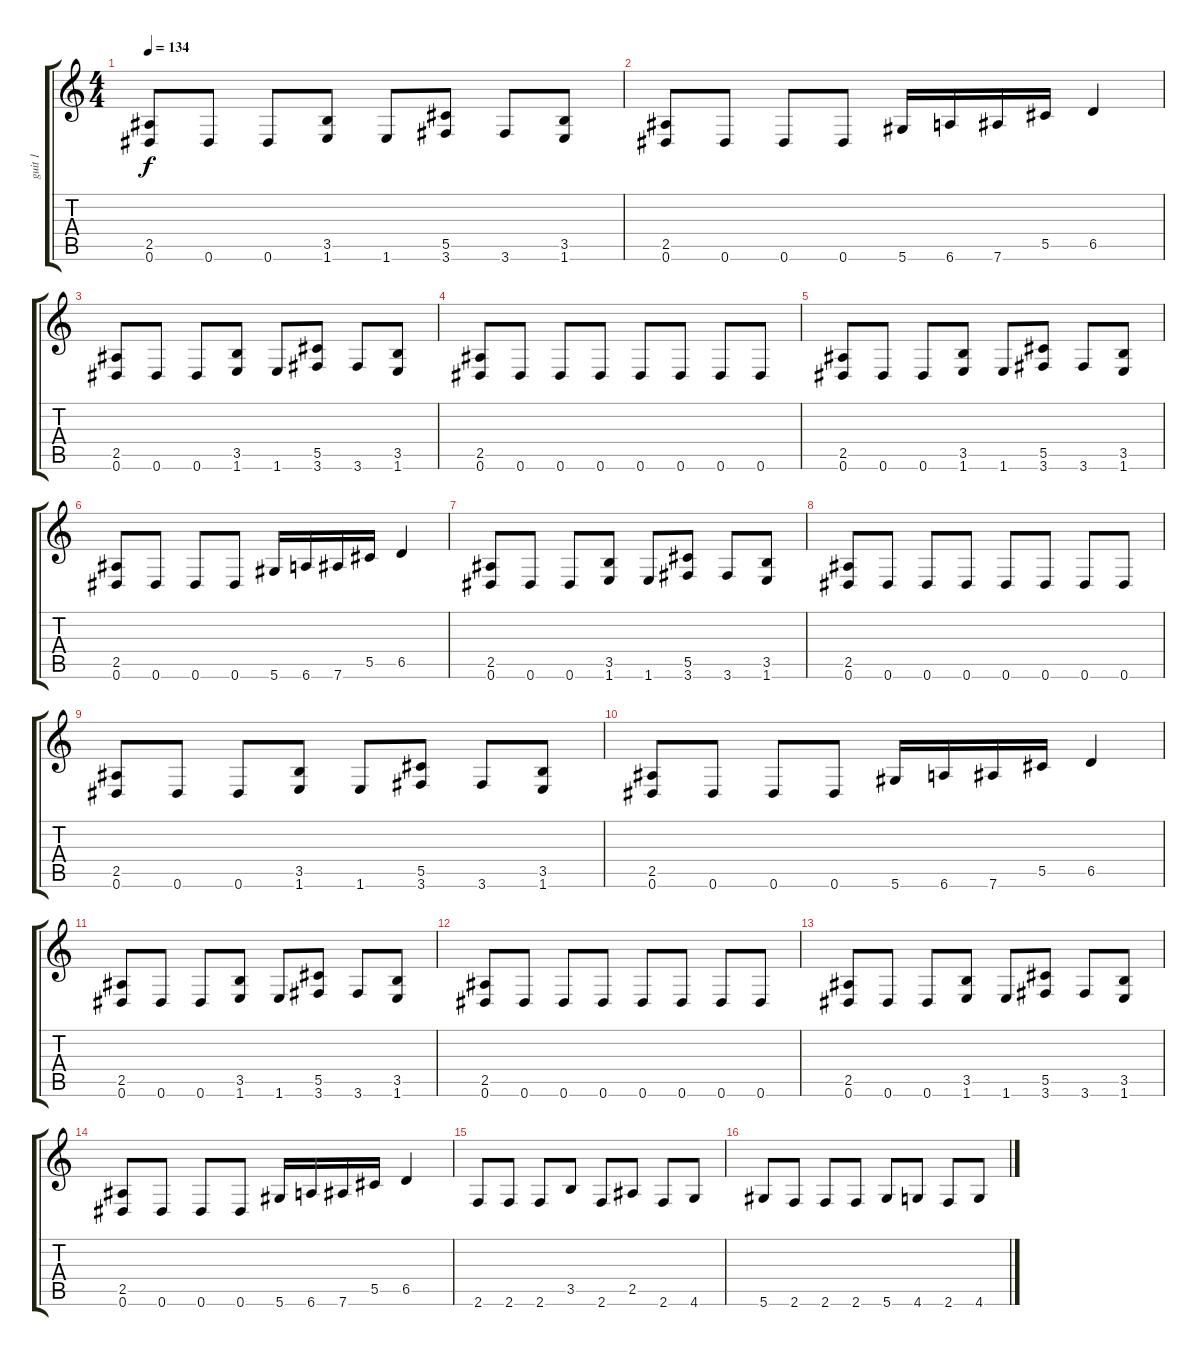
\track ("guit 1" "guit 1") {instrument distortionguitar}
\staff {score tabs}
\tuning (Eb4 Bb3 Gb3 Db3 Ab2 Eb2) {hide}
\ts (4 4)
\tempo 134
\clef g2
\ks c
(2.5 0.6).8{dy f} 0.6.8 0.6.8 (3.5 1.6).8 1.6.8 (5.5 3.6).8 3.6.8 (3.5 1.6).8 |
(2.5 0.6).8 0.6.8 0.6.8 0.6.8 5.6.16 6.6.16 7.6.16 5.5.16 6.5.4 |
(2.5 0.6).8 0.6.8 0.6.8 (3.5 1.6).8 1.6.8 (5.5 3.6).8 3.6.8 (3.5 1.6).8 |
(2.5 0.6).8 0.6.8 0.6.8 0.6.8 0.6.8 0.6.8 0.6.8 0.6.8 |
(2.5 0.6).8 0.6.8 0.6.8 (3.5 1.6).8 1.6.8 (5.5 3.6).8 3.6.8 (3.5 1.6).8 |
(2.5 0.6).8 0.6.8 0.6.8 0.6.8 5.6.16 6.6.16 7.6.16 5.5.16 6.5.4 |
(2.5 0.6).8 0.6.8 0.6.8 (3.5 1.6).8 1.6.8 (5.5 3.6).8 3.6.8 (3.5 1.6).8 |
(2.5 0.6).8 0.6.8 0.6.8 0.6.8 0.6.8 0.6.8 0.6.8 0.6.8 |
(2.5 0.6).8 0.6.8 0.6.8 (3.5 1.6).8 1.6.8 (5.5 3.6).8 3.6.8 (3.5 1.6).8 |
(2.5 0.6).8 0.6.8 0.6.8 0.6.8 5.6.16 6.6.16 7.6.16 5.5.16 6.5.4 |
(2.5 0.6).8 0.6.8 0.6.8 (3.5 1.6).8 1.6.8 (5.5 3.6).8 3.6.8 (3.5 1.6).8 |
(2.5 0.6).8 0.6.8 0.6.8 0.6.8 0.6.8 0.6.8 0.6.8 0.6.8 |
(2.5 0.6).8 0.6.8 0.6.8 (3.5 1.6).8 1.6.8 (5.5 3.6).8 3.6.8 (3.5 1.6).8 |
(2.5 0.6).8 0.6.8 0.6.8 0.6.8 5.6.16 6.6.16 7.6.16 5.5.16 6.5.4 |
2.6.8 2.6.8 2.6.8 3.5.8 2.6.8 2.5.8 2.6.8 4.6.8 |
5.6.8 2.6.8 2.6.8 2.6.8 5.6.8 4.6.8 2.6.8 4.6.8
